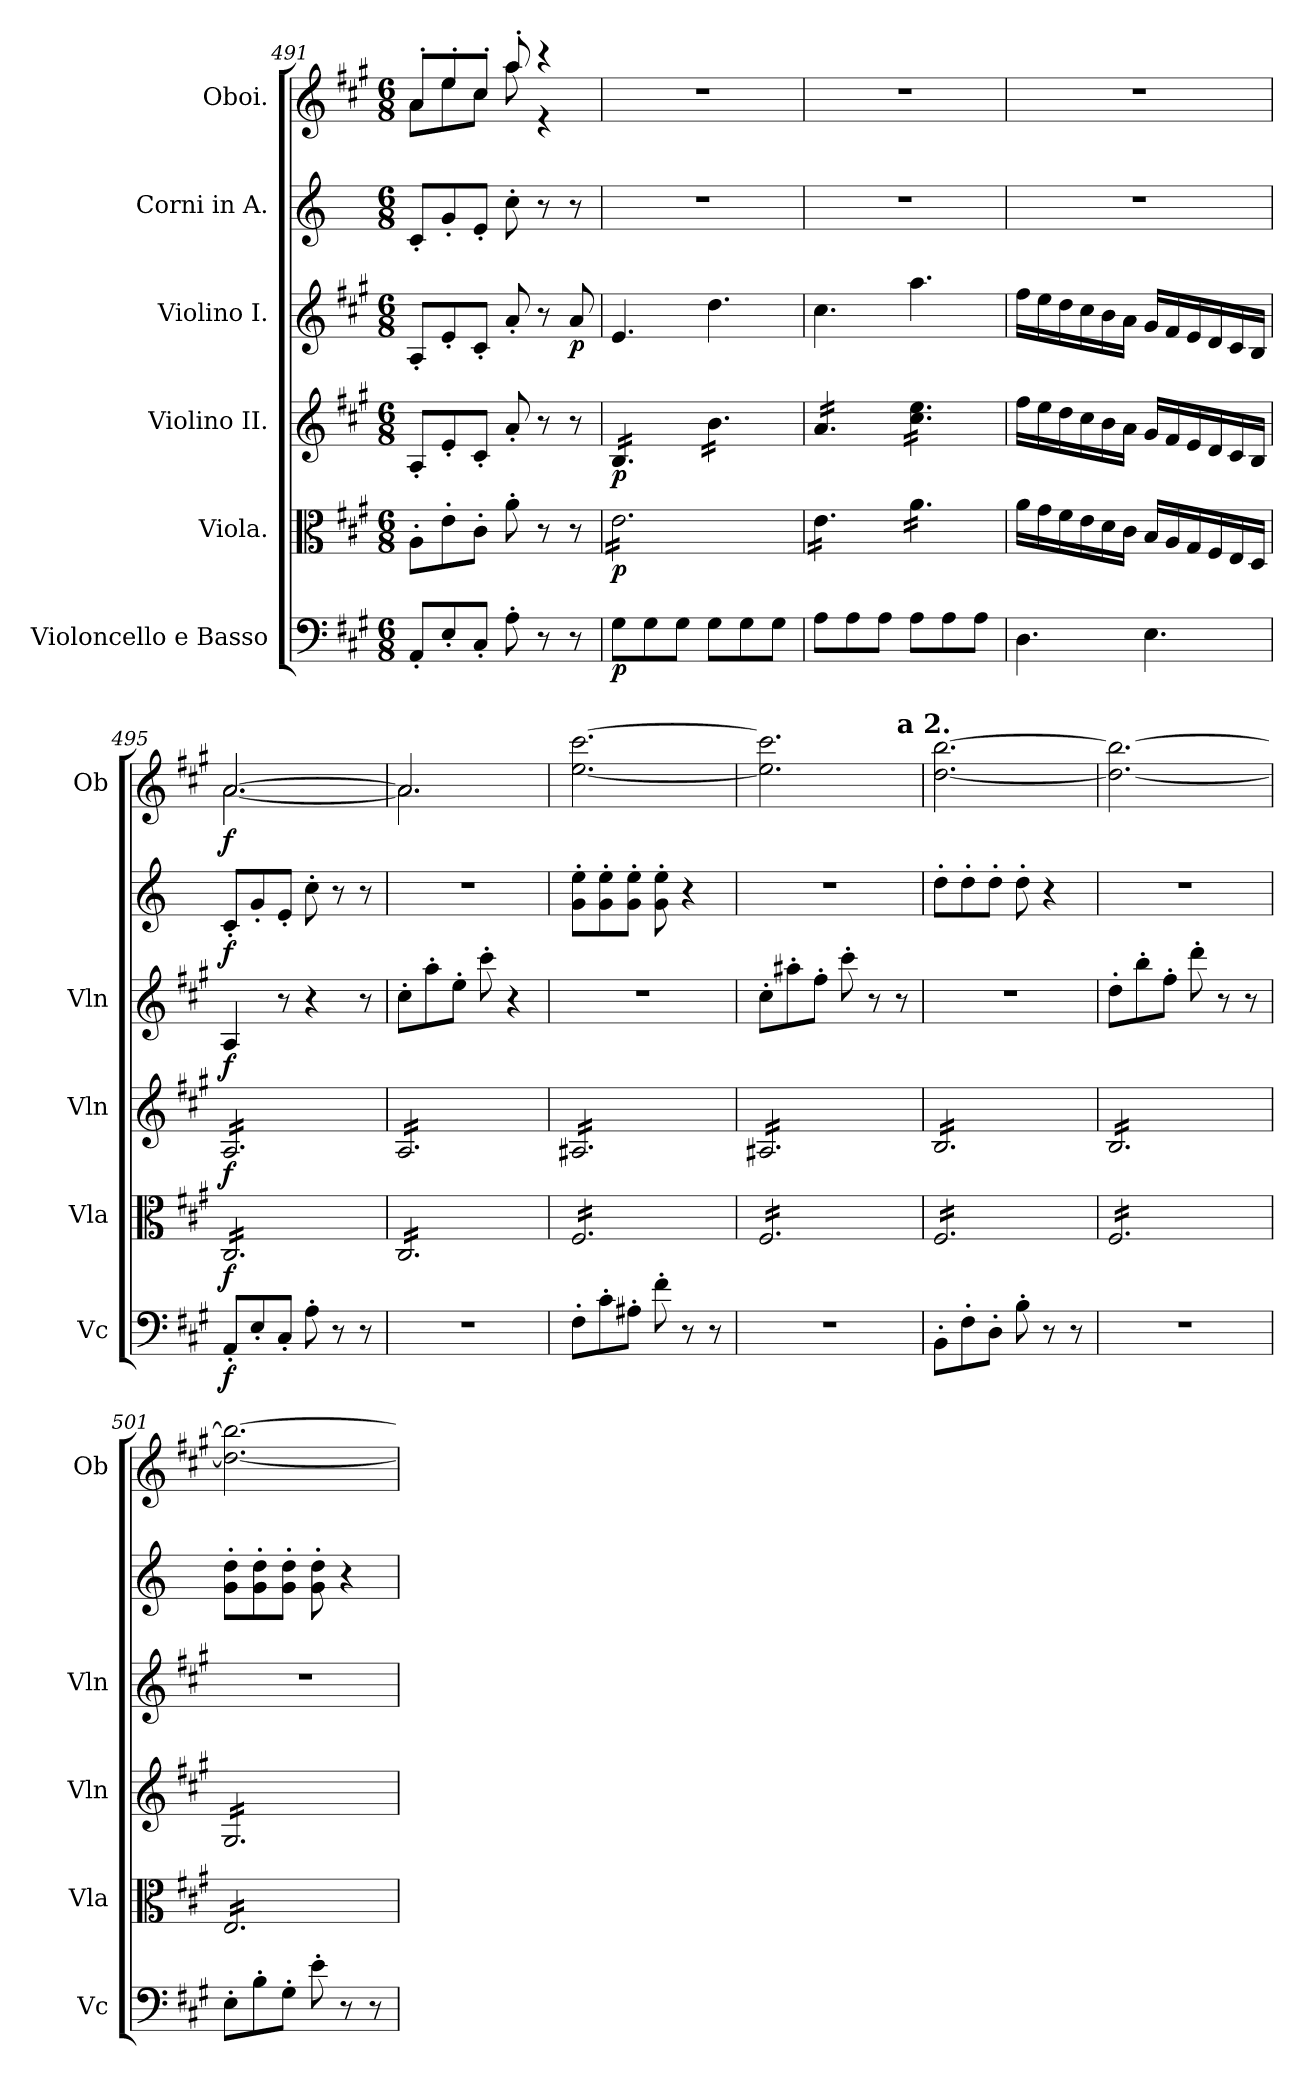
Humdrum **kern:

**kern	**dynam	**kern	**dynam	**kern	**dynam	**kern	**dynam	**kern	**dynam	**kern	**dynam
*part6	*part6	*part5	*part5	*part4	*part4	*part3	*part3	*part2	*part2	*part1	*part1
*staff6	*staff6	*staff5	*staff5	*staff4	*staff4	*staff3	*staff3	*staff2	*staff2	*staff1	*staff1
*I"Violoncello e Basso	*	*I"Viola.	*	*I"Violino II.	*	*I"Violino I.	*	*I"Corni in A.	*	*I"Oboi.	*
*I'Vc	*	*I'Vla	*	*I'Vln	*	*I'Vln	*	*	*	*I'Ob	*
!!LO:PB:g=z
*clefF4	*	*clefC3	*	*clefG2	*	*clefG2	*	*clefG2	*	*clefG2	*
*	*	*	*	*	*	*	*	*ITrd2c3	*	*	*
*k[f#c#g#]	*	*k[f#c#g#]	*	*k[f#c#g#]	*	*k[f#c#g#]	*	*k[f#c#g#]	*	*k[f#c#g#]	*
*M6/8	*	*M6/8	*	*M6/8	*	*M6/8	*	*M6/8	*	*M6/8	*
=491	=491	=491	=491	=491	=491	=491	=491	=491	=491	=491	=491
*	*	*	*	*	*	*	*	*	*	*^	*
8AA'/L	.	8A'\L	.	8A'/L	.	8A'/L	.	8A'/L	.	8a'/L	8a\L	.
8E'/	.	8e'\	.	8e'/	.	8e'/	.	8e'/	.	8ee'/	8ee\	.
8C#'/J	.	8c#'\J	.	8c#'/J	.	8c#'/J	.	8c#'/J	.	8cc#'/J	8cc#\J	.
8A'\	.	8a'\	.	8a'/	.	8a'/	.	8a'\	.	8aa'/	8aa\	.
8r	.	8r	.	8r	.	8r	.	8r	.	4r	4r	.
!	!	!	!	!	!	!	!LO:DY:b	!	!	!	!	!
8r	.	8r	.	8r	.	8a/	p	8r	.	.	.	.
*	*	*	*	*	*	*	*	*	*	*v	*v	*
=492	=492	=492	=492	=492	=492	=492	=492	=492	=492	=492	=492
!	!LO:DY:b	!	!LO:DY:b	!	!LO:DY:b	!	!	!	!	!	!
*	*	*tremolo	*	*	*	*	*	*	*	*	*
*	*	*	*	*tremolo	*	*	*	*	*	*	*
8G#\L	p	16e\LL	p	16B/LL	p	4.e/	.	2.r	.	2.r	.
.	.	16e\	.	16B/	.	.	.	.	.	.	.
8G#\	.	16e\	.	16B/	.	.	.	.	.	.	.
.	.	16e\	.	16B/	.	.	.	.	.	.	.
8G#\J	.	16e\	.	16B/	.	.	.	.	.	.	.
.	.	16e\	.	16B/JJ	.	.	.	.	.	.	.
8G#\L	.	16e\	.	16b\LL	.	4.dd\	.	.	.	.	.
.	.	16e\	.	16b\	.	.	.	.	.	.	.
8G#\	.	16e\	.	16b\	.	.	.	.	.	.	.
.	.	16e\	.	16b\	.	.	.	.	.	.	.
8G#\J	.	16e\	.	16b\	.	.	.	.	.	.	.
.	.	16e\JJ	.	16b\JJ	.	.	.	.	.	.	.
=493	=493	=493	=493	=493	=493	=493	=493	=493	=493	=493	=493
8A\L	.	16e\LL	.	16a/LL	.	4.cc#\	.	2.r	.	2.r	.
.	.	16e\	.	16a/	.	.	.	.	.	.	.
8A\	.	16e\	.	16a/	.	.	.	.	.	.	.
.	.	16e\	.	16a/	.	.	.	.	.	.	.
8A\J	.	16e\	.	16a/	.	.	.	.	.	.	.
.	.	16e\JJ	.	16a/JJ	.	.	.	.	.	.	.
8A\L	.	16a\LL	.	16cc#\ 16ee\LL	.	4.aa\	.	.	.	.	.
.	.	16a\	.	16cc#\ 16ee\	.	.	.	.	.	.	.
8A\	.	16a\	.	16cc#\ 16ee\	.	.	.	.	.	.	.
.	.	16a\	.	16cc#\ 16ee\	.	.	.	.	.	.	.
8A\J	.	16a\	.	16cc#\ 16ee\	.	.	.	.	.	.	.
.	.	16a\JJ	.	16cc#\ 16ee\JJ	.	.	.	.	.	.	.
*	*	*	*	*Xtremolo	*	*	*	*	*	*	*
*	*	*Xtremolo	*	*	*	*	*	*	*	*	*
=494	=494	=494	=494	=494	=494	=494	=494	=494	=494	=494	=494
4.D\	.	16a\LL	.	16ff#\LL	.	16ff#\LL	.	2.r	.	2.r	.
.	.	16g#\	.	16ee\	.	16ee\	.	.	.	.	.
.	.	16f#\	.	16dd\	.	16dd\	.	.	.	.	.
.	.	16e\	.	16cc#\	.	16cc#\	.	.	.	.	.
.	.	16d\	.	16b\	.	16b\	.	.	.	.	.
.	.	16c#\JJ	.	16a\JJ	.	16a\JJ	.	.	.	.	.
4.E\	.	16B/LL	.	16g#/LL	.	16g#/LL	.	.	.	.	.
.	.	16A/	.	16f#/	.	16f#/	.	.	.	.	.
.	.	16G#/	.	16e/	.	16e/	.	.	.	.	.
.	.	16F#/	.	16d/	.	16d/	.	.	.	.	.
.	.	16E/	.	16c#/	.	16c#/	.	.	.	.	.
.	.	16D/JJ	.	16B/JJ	.	16B/JJ	.	.	.	.	.
=495	=495	=495	=495	=495	=495	=495	=495	=495	=495	=495	=495
*	*	*	*	*	*	*	*	*	*	*^	*
!	!LO:DY:b	!	!LO:DY:b	!	!LO:DY:b	!	!LO:DY:b	!	!LO:DY:b	!	!	!LO:DY:b
*	*	*tremolo	*	*	*	*	*	*	*	*	*	*
*	*	*	*	*tremolo	*	*	*	*	*	*	*	*
8AA'/L	f	16C#/LL	f	16A/LL	f	4A/	f	8A'/L	f	[2.a/	[2.a\	f
.	.	16C#/	.	16A/	.	.	.	.	.	.	.	.
8E'/	.	16C#/	.	16A/	.	.	.	8e'/	.	.	.	.
.	.	16C#/	.	16A/	.	.	.	.	.	.	.	.
8C#'/J	.	16C#/	.	16A/	.	8r	.	8c#'/J	.	.	.	.
.	.	16C#/	.	16A/	.	.	.	.	.	.	.	.
8A'\	.	16C#/	.	16A/	.	4r	.	8a'\	.	.	.	.
.	.	16C#/	.	16A/	.	.	.	.	.	.	.	.
8r	.	16C#/	.	16A/	.	.	.	8r	.	.	.	.
.	.	16C#/	.	16A/	.	.	.	.	.	.	.	.
8r	.	16C#/	.	16A/	.	8r	.	8r	.	.	.	.
.	.	16C#/JJ	.	16A/JJ	.	.	.	.	.	.	.	.
!!LO:LB:g=z	!!
=496	=496	=496	=496	=496	=496	=496	=496	=496	=496	=496	=496	=496
2.r	.	16C#/LL	.	16A/LL	.	8cc#'\L	.	2.r	.	2.a/]	2.a\]	.
.	.	16C#/	.	16A/	.	.	.	.	.	.	.	.
.	.	16C#/	.	16A/	.	8aa'\	.	.	.	.	.	.
.	.	16C#/	.	16A/	.	.	.	.	.	.	.	.
.	.	16C#/	.	16A/	.	8ee'\J	.	.	.	.	.	.
.	.	16C#/	.	16A/	.	.	.	.	.	.	.	.
.	.	16C#/	.	16A/	.	8ccc#'\	.	.	.	.	.	.
.	.	16C#/	.	16A/	.	.	.	.	.	.	.	.
.	.	16C#/	.	16A/	.	4r	.	.	.	.	.	.
.	.	16C#/	.	16A/	.	.	.	.	.	.	.	.
.	.	16C#/	.	16A/	.	.	.	.	.	.	.	.
.	.	16C#/JJ	.	16A/JJ	.	.	.	.	.	.	.	.
*	*	*	*	*	*	*	*	*	*	*v	*v	*
=497	=497	=497	=497	=497	=497	=497	=497	=497	=497	=497	=497
8F#'\L	.	16F#/LL	.	16A#X/LL	.	2.r	.	8e\' 8cc#\'L	.	[2.ee\ [2.ccc#\	.
.	.	16F#/	.	16A#X/	.	.	.	.	.	.	.
8c#'\	.	16F#/	.	16A#X/	.	.	.	8e\' 8cc#\'	.	.	.
.	.	16F#/	.	16A#X/	.	.	.	.	.	.	.
8A#X'\J	.	16F#/	.	16A#X/	.	.	.	8e\' 8cc#\'J	.	.	.
.	.	16F#/	.	16A#X/	.	.	.	.	.	.	.
8f#'\	.	16F#/	.	16A#X/	.	.	.	8e\' 8cc#\'	.	.	.
.	.	16F#/	.	16A#X/	.	.	.	.	.	.	.
8r	.	16F#/	.	16A#X/	.	.	.	4r	.	.	.
.	.	16F#/	.	16A#X/	.	.	.	.	.	.	.
8r	.	16F#/	.	16A#X/	.	.	.	.	.	.	.
.	.	16F#/JJ	.	16A#X/JJ	.	.	.	.	.	.	.
=498	=498	=498	=498	=498	=498	=498	=498	=498	=498	=498	=498
2.r	.	16F#/LL	.	16A#X/LL	.	8cc#'\L	.	2.r	.	2.ee\] 2.ccc#\]	.
.	.	16F#/	.	16A#X/	.	.	.	.	.	.	.
.	.	16F#/	.	16A#X/	.	8aa#X'\	.	.	.	.	.
.	.	16F#/	.	16A#X/	.	.	.	.	.	.	.
.	.	16F#/	.	16A#X/	.	8ff#'\J	.	.	.	.	.
.	.	16F#/	.	16A#X/	.	.	.	.	.	.	.
.	.	16F#/	.	16A#X/	.	8ccc#'\	.	.	.	.	.
.	.	16F#/	.	16A#X/	.	.	.	.	.	.	.
.	.	16F#/	.	16A#X/	.	8r	.	.	.	.	.
.	.	16F#/	.	16A#X/	.	.	.	.	.	.	.
.	.	16F#/	.	16A#X/	.	8r	.	.	.	.	.
.	.	16F#/JJ	.	16A#X/JJ	.	.	.	.	.	.	.
!!LO:REH:place=s1:b:B:enc=none:t=a 2.
=499	=499	=499	=499	=499	=499	=499	=499	=499	=499	=499	=499
8BB'\L	.	16F#/LL	.	16B/LL	.	2.r	.	8b'\L	.	[2.dd\ [2.bb\	.
.	.	16F#/	.	16B/	.	.	.	.	.	.	.
8F#'\	.	16F#/	.	16B/	.	.	.	8b'\	.	.	.
.	.	16F#/	.	16B/	.	.	.	.	.	.	.
8D'\J	.	16F#/	.	16B/	.	.	.	8b'\J	.	.	.
.	.	16F#/	.	16B/	.	.	.	.	.	.	.
8B'\	.	16F#/	.	16B/	.	.	.	8b'\	.	.	.
.	.	16F#/	.	16B/	.	.	.	.	.	.	.
8r	.	16F#/	.	16B/	.	.	.	4r	.	.	.
.	.	16F#/	.	16B/	.	.	.	.	.	.	.
8r	.	16F#/	.	16B/	.	.	.	.	.	.	.
.	.	16F#/JJ	.	16B/JJ	.	.	.	.	.	.	.
=500	=500	=500	=500	=500	=500	=500	=500	=500	=500	=500	=500
2.r	.	16F#/LL	.	16B/LL	.	8dd'\L	.	2.r	.	2.dd\_ 2.bb\_	.
.	.	16F#/	.	16B/	.	.	.	.	.	.	.
.	.	16F#/	.	16B/	.	8bb'\	.	.	.	.	.
.	.	16F#/	.	16B/	.	.	.	.	.	.	.
.	.	16F#/	.	16B/	.	8ff#'\J	.	.	.	.	.
.	.	16F#/	.	16B/	.	.	.	.	.	.	.
.	.	16F#/	.	16B/	.	8ddd'\	.	.	.	.	.
.	.	16F#/	.	16B/	.	.	.	.	.	.	.
.	.	16F#/	.	16B/	.	8r	.	.	.	.	.
.	.	16F#/	.	16B/	.	.	.	.	.	.	.
.	.	16F#/	.	16B/	.	8r	.	.	.	.	.
.	.	16F#/JJ	.	16B/JJ	.	.	.	.	.	.	.
=501	=501	=501	=501	=501	=501	=501	=501	=501	=501	=501	=501
8E'\L	.	16E/LL	.	16G#/LL	.	2.r	.	8e\' 8b\'L	.	2.dd\_ 2.bb\_	.
.	.	16E/	.	16G#/	.	.	.	.	.	.	.
8B'\	.	16E/	.	16G#/	.	.	.	8e\' 8b\'	.	.	.
.	.	16E/	.	16G#/	.	.	.	.	.	.	.
8G#'\J	.	16E/	.	16G#/	.	.	.	8e\' 8b\'J	.	.	.
.	.	16E/	.	16G#/	.	.	.	.	.	.	.
8e'\	.	16E/	.	16G#/	.	.	.	8e\' 8b\'	.	.	.
.	.	16E/	.	16G#/	.	.	.	.	.	.	.
8r	.	16E/	.	16G#/	.	.	.	4r	.	.	.
.	.	16E/	.	16G#/	.	.	.	.	.	.	.
8r	.	16E/	.	16G#/	.	.	.	.	.	.	.
.	.	16E/JJ	.	16G#/JJ	.	.	.	.	.	.	.
*	*	*	*	*Xtremolo	*	*	*	*	*	*	*
*	*	*Xtremolo	*	*	*	*	*	*	*	*	*
=	=	=	=	=	=	=	=	=	=	=	=
*-	*-	*-	*-	*-	*-	*-	*-	*-	*-	*-	*-
